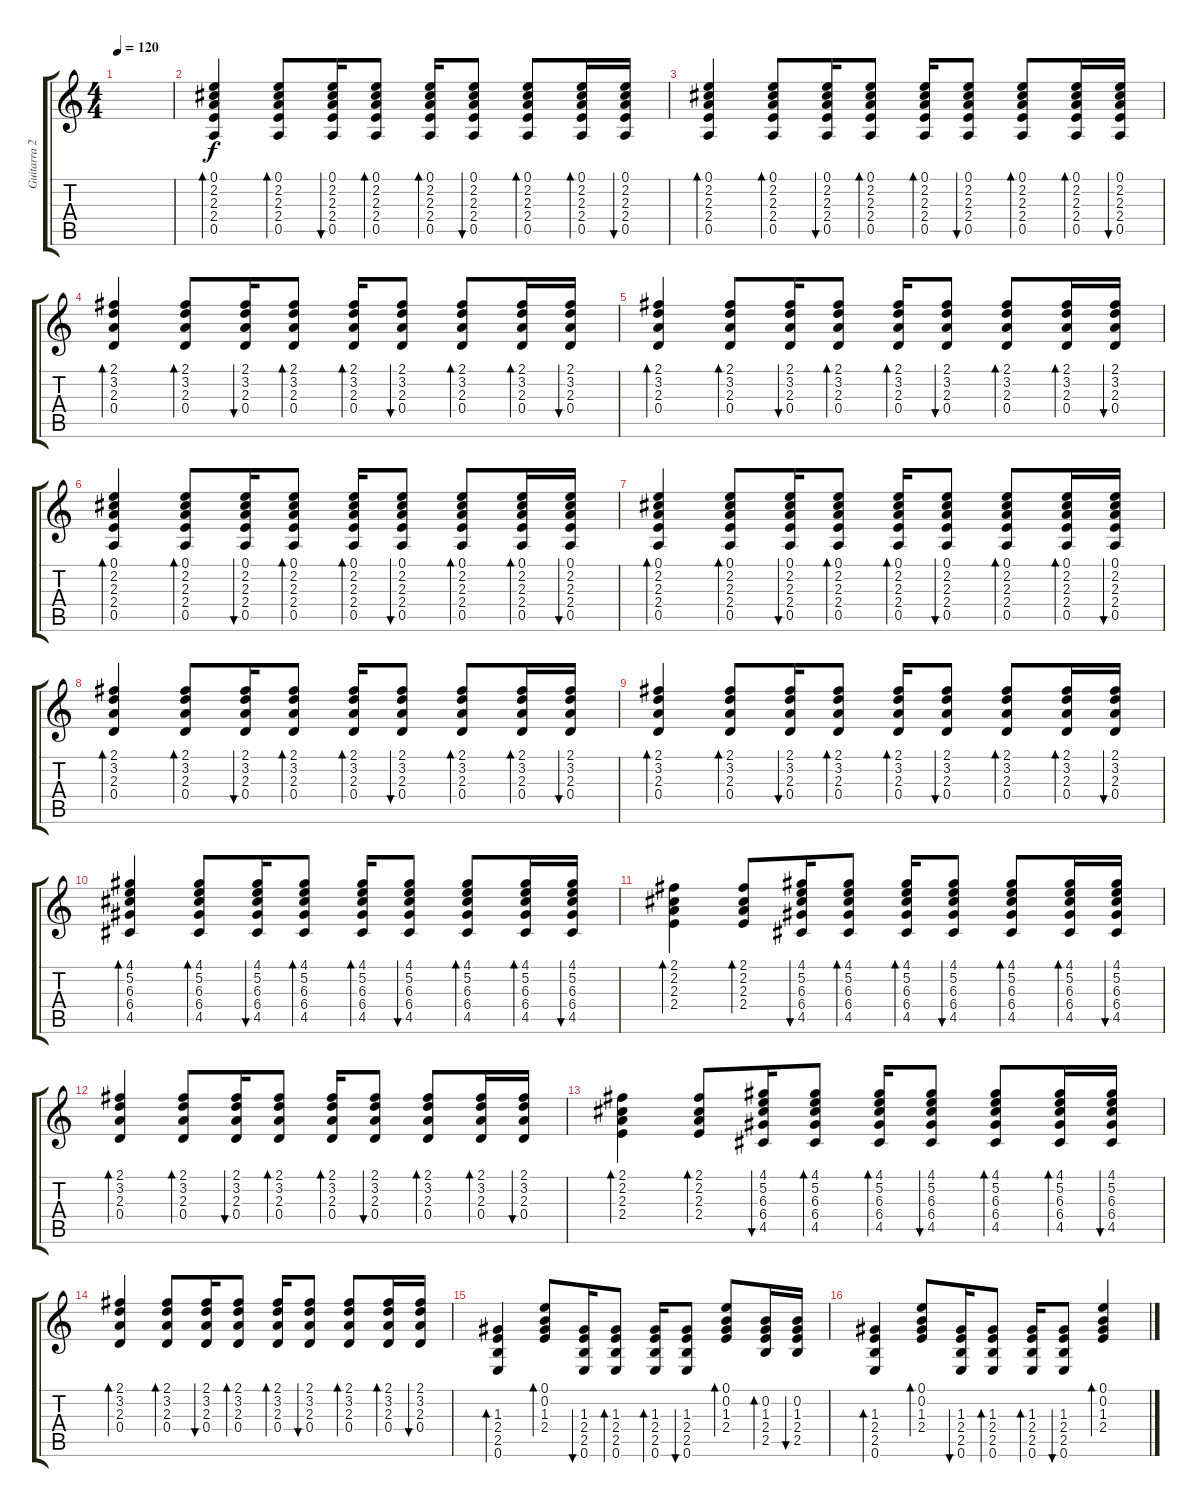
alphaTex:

\track ("Guitarra 2" "Guitarra 2") {instrument acousticguitarsteel}
\staff {score tabs}
\tuning (E4 B3 G3 D3 A2 E2) {hide}
\ts (4 4)
\tempo 120
\clef g2
\ks c
|
(0.1 2.2 2.3 2.4 0.5).4{bd 60} (0.1 2.2 2.3 2.4 0.5).8{bd 60} (0.1 2.2 2.3 2.4 0.5).16{bu 30} (0.1 2.2 2.3 2.4 0.5).8{bd 60} (0.1 2.2 2.3 2.4 0.5).16{bd 30} (0.1 2.2 2.3 2.4 0.5).8{bu 60} (0.1 2.2 2.3 2.4 0.5).8{bd 60} (0.1 2.2 2.3 2.4 0.5).16{bd 30} (0.1 2.2 2.3 2.4 0.5).16{bu 30} |
(0.1 2.2 2.3 2.4 0.5).4{bd 60} (0.1 2.2 2.3 2.4 0.5).8{bd 60} (0.1 2.2 2.3 2.4 0.5).16{bu 30} (0.1 2.2 2.3 2.4 0.5).8{bd 60} (0.1 2.2 2.3 2.4 0.5).16{bd 30} (0.1 2.2 2.3 2.4 0.5).8{bu 60} (0.1 2.2 2.3 2.4 0.5).8{bd 60} (0.1 2.2 2.3 2.4 0.5).16{bd 30} (0.1 2.2 2.3 2.4 0.5).16{bu 30} |
(2.1 3.2 2.3 0.4).4{bd 60} (2.1 3.2 2.3 0.4).8{bd 60} (2.1 3.2 2.3 0.4).16{bu 30} (2.1 3.2 2.3 0.4).8{bd 60} (2.1 3.2 2.3 0.4).16{bd 30} (2.1 3.2 2.3 0.4).8{bu 60} (2.1 3.2 2.3 0.4).8{bd 60} (2.1 3.2 2.3 0.4).16{bd 30} (2.1 3.2 2.3 0.4).16{bu 30} |
(2.1 3.2 2.3 0.4).4{bd 60} (2.1 3.2 2.3 0.4).8{bd 60} (2.1 3.2 2.3 0.4).16{bu 30} (2.1 3.2 2.3 0.4).8{bd 60} (2.1 3.2 2.3 0.4).16{bd 30} (2.1 3.2 2.3 0.4).8{bu 60} (2.1 3.2 2.3 0.4).8{bd 60} (2.1 3.2 2.3 0.4).16{bd 30} (2.1 3.2 2.3 0.4).16{bu 30} |
(0.1 2.2 2.3 2.4 0.5).4{bd 60} (0.1 2.2 2.3 2.4 0.5).8{bd 60} (0.1 2.2 2.3 2.4 0.5).16{bu 30} (0.1 2.2 2.3 2.4 0.5).8{bd 60} (0.1 2.2 2.3 2.4 0.5).16{bd 30} (0.1 2.2 2.3 2.4 0.5).8{bu 60} (0.1 2.2 2.3 2.4 0.5).8{bd 60} (0.1 2.2 2.3 2.4 0.5).16{bd 30} (0.1 2.2 2.3 2.4 0.5).16{bu 30} |
(0.1 2.2 2.3 2.4 0.5).4{bd 60} (0.1 2.2 2.3 2.4 0.5).8{bd 60} (0.1 2.2 2.3 2.4 0.5).16{bu 30} (0.1 2.2 2.3 2.4 0.5).8{bd 60} (0.1 2.2 2.3 2.4 0.5).16{bd 30} (0.1 2.2 2.3 2.4 0.5).8{bu 60} (0.1 2.2 2.3 2.4 0.5).8{bd 60} (0.1 2.2 2.3 2.4 0.5).16{bd 30} (0.1 2.2 2.3 2.4 0.5).16{bu 30} |
(2.1 3.2 2.3 0.4).4{bd 60} (2.1 3.2 2.3 0.4).8{bd 60} (2.1 3.2 2.3 0.4).16{bu 30} (2.1 3.2 2.3 0.4).8{bd 60} (2.1 3.2 2.3 0.4).16{bd 30} (2.1 3.2 2.3 0.4).8{bu 60} (2.1 3.2 2.3 0.4).8{bd 60} (2.1 3.2 2.3 0.4).16{bd 30} (2.1 3.2 2.3 0.4).16{bu 30} |
(2.1 3.2 2.3 0.4).4{bd 60} (2.1 3.2 2.3 0.4).8{bd 60} (2.1 3.2 2.3 0.4).16{bu 30} (2.1 3.2 2.3 0.4).8{bd 60} (2.1 3.2 2.3 0.4).16{bd 30} (2.1 3.2 2.3 0.4).8{bu 60} (2.1 3.2 2.3 0.4).8{bd 60} (2.1 3.2 2.3 0.4).16{bd 30} (2.1 3.2 2.3 0.4).16{bu 30} |
(4.1 5.2 6.3 6.4 4.5).4{bd 60} (4.1 5.2 6.3 6.4 4.5).8{bd 60} (4.1 5.2 6.3 6.4 4.5).16{bu 30} (4.1 5.2 6.3 6.4 4.5).8{bd 60} (4.1 5.2 6.3 6.4 4.5).16{bd 30} (4.1 5.2 6.3 6.4 4.5).8{bu 60} (4.1 5.2 6.3 6.4 4.5).8{bd 60} (4.1 5.2 6.3 6.4 4.5).16{bd 30} (4.1 5.2 6.3 6.4 4.5).16{bu 30} |
(2.1 2.2 2.3 2.4).4{bd 60} (2.1 2.2 2.3 2.4).8{bd 60} (4.1 5.2 6.3 6.4 4.5).16{bu 30} (4.1 5.2 6.3 6.4 4.5).8{bd 60} (4.1 5.2 6.3 6.4 4.5).16{bd 30} (4.1 5.2 6.3 6.4 4.5).8{bu 60} (4.1 5.2 6.3 6.4 4.5).8{bd 60} (4.1 5.2 6.3 6.4 4.5).16{bd 30} (4.1 5.2 6.3 6.4 4.5).16{bu 30} |
(2.1 3.2 2.3 0.4).4{bd 60} (2.1 3.2 2.3 0.4).8{bd 60} (2.1 3.2 2.3 0.4).16{bu 30} (2.1 3.2 2.3 0.4).8{bd 60} (2.1 3.2 2.3 0.4).16{bd 30} (2.1 3.2 2.3 0.4).8{bu 60} (2.1 3.2 2.3 0.4).8{bd 60} (2.1 3.2 2.3 0.4).16{bd 30} (2.1 3.2 2.3 0.4).16{bu 30} |
(2.1 2.2 2.3 2.4).4{bd 60} (2.1 2.2 2.3 2.4).8{bd 60} (4.1 5.2 6.3 6.4 4.5).16{bu 30} (4.1 5.2 6.3 6.4 4.5).8{bd 60} (4.1 5.2 6.3 6.4 4.5).16{bd 30} (4.1 5.2 6.3 6.4 4.5).8{bu 60} (4.1 5.2 6.3 6.4 4.5).8{bd 60} (4.1 5.2 6.3 6.4 4.5).16{bd 30} (4.1 5.2 6.3 6.4 4.5).16{bu 30} |
(2.1 3.2 2.3 0.4).4{bd 60} (2.1 3.2 2.3 0.4).8{bd 60} (2.1 3.2 2.3 0.4).16{bu 30} (2.1 3.2 2.3 0.4).8{bd 60} (2.1 3.2 2.3 0.4).16{bd 30} (2.1 3.2 2.3 0.4).8{bu 60} (2.1 3.2 2.3 0.4).8{bd 60} (2.1 3.2 2.3 0.4).16{bd 30} (2.1 3.2 2.3 0.4).16{bu 30} |
(1.3 2.4 2.5 0.6).4{bd 60} (0.1 0.2 1.3 2.4).8{bd 60} (1.3 2.4 2.5 0.6).16{bu 30} (1.3 2.4 2.5 0.6).8{bd 60} (1.3 2.4 2.5 0.6).16{bd 30} (1.3 2.4 2.5 0.6).8{bu 60} (0.1 0.2 1.3 2.4).8{bd 60} (0.2 1.3 2.4 2.5).16{bd 30} (0.2 1.3 2.4 2.5).16{bu 30} |
(1.3 2.4 2.5 0.6).4{bd 60} (0.1 0.2 1.3 2.4).8{bd 60} (1.3 2.4 2.5 0.6).16{bu 30} (1.3 2.4 2.5 0.6).8{bd 60} (1.3 2.4 2.5 0.6).16{bd 30} (1.3 2.4 2.5 0.6).8{bu 60} (0.1 0.2 1.3 2.4).4{bd 120}
